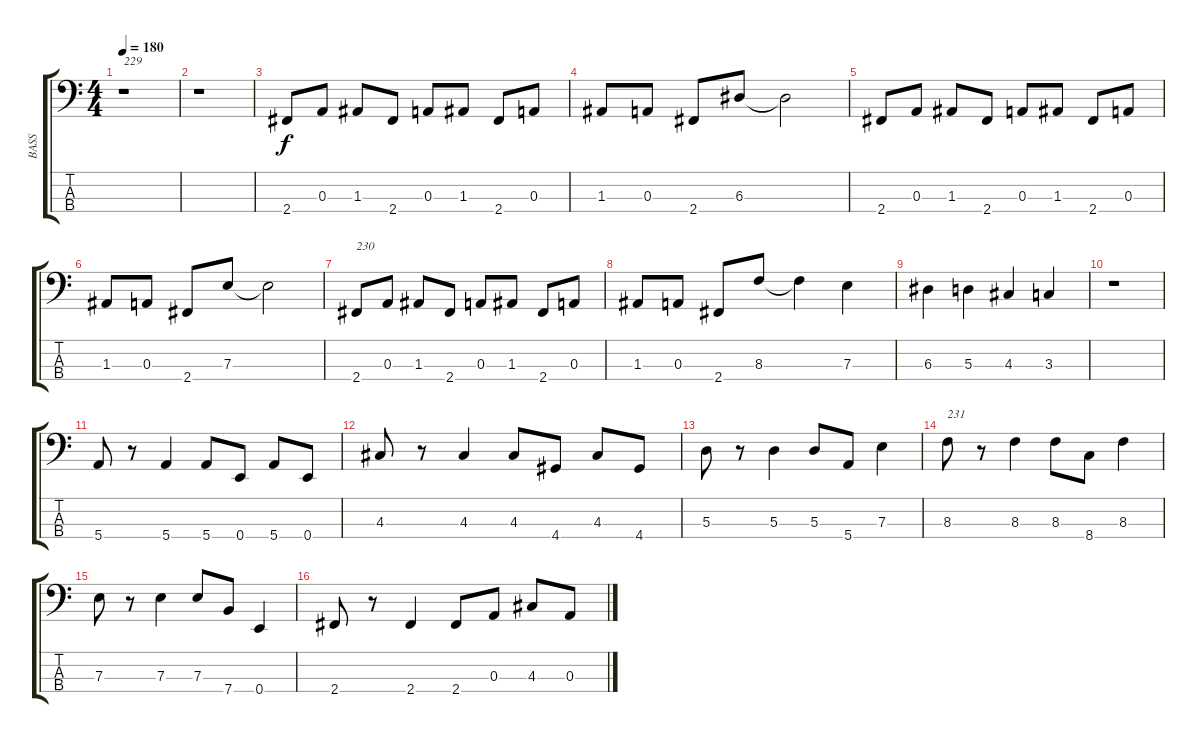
\track ("BASS" "BASS") {instrument electricbasspick}
\staff {score tabs}
\tuning (G2 D2 A1 E1) {hide}
\ts (4 4)
\tempo 180
\clef f4
\ks c
r.1{txt "229" dy f instrument electricbasspick} |
r.1 |
2.4.8 0.3.8 1.3.8 2.4.8 0.3.8 1.3.8 2.4.8 0.3.8 |
1.3.8 0.3.8 2.4.8 6.3.8 6.3{t}.2 |
2.4.8 0.3.8 1.3.8 2.4.8 0.3.8 1.3.8 2.4.8 0.3.8 |
1.3.8 0.3.8 2.4.8 7.3.8 7.3{t}.2 |
2.4.8{txt "230"} 0.3.8 1.3.8 2.4.8 0.3.8 1.3.8 2.4.8 0.3.8 |
1.3.8 0.3.8 2.4.8 8.3.8 8.3{t}.4 7.3.4 |
6.3.4 5.3.4 4.3.4 3.3.4 |
r.1 |
5.4.8 r.8 5.4.4 5.4.8 0.4.8 5.4.8 0.4.8 |
4.3.8 r.8 4.3.4 4.3.8 4.4.8 4.3.8 4.4.8 |
5.3.8 r.8 5.3.4 5.3.8 5.4.8 7.3.4 |
8.3.8{txt "231"} r.8 8.3.4 8.3.8 8.4.8 8.3.4 |
7.3.8 r.8 7.3.4 7.3.8 7.4.8 0.4.4 |
2.4.8 r.8 2.4.4 2.4.8 0.3.8 4.3.8 0.3.8
